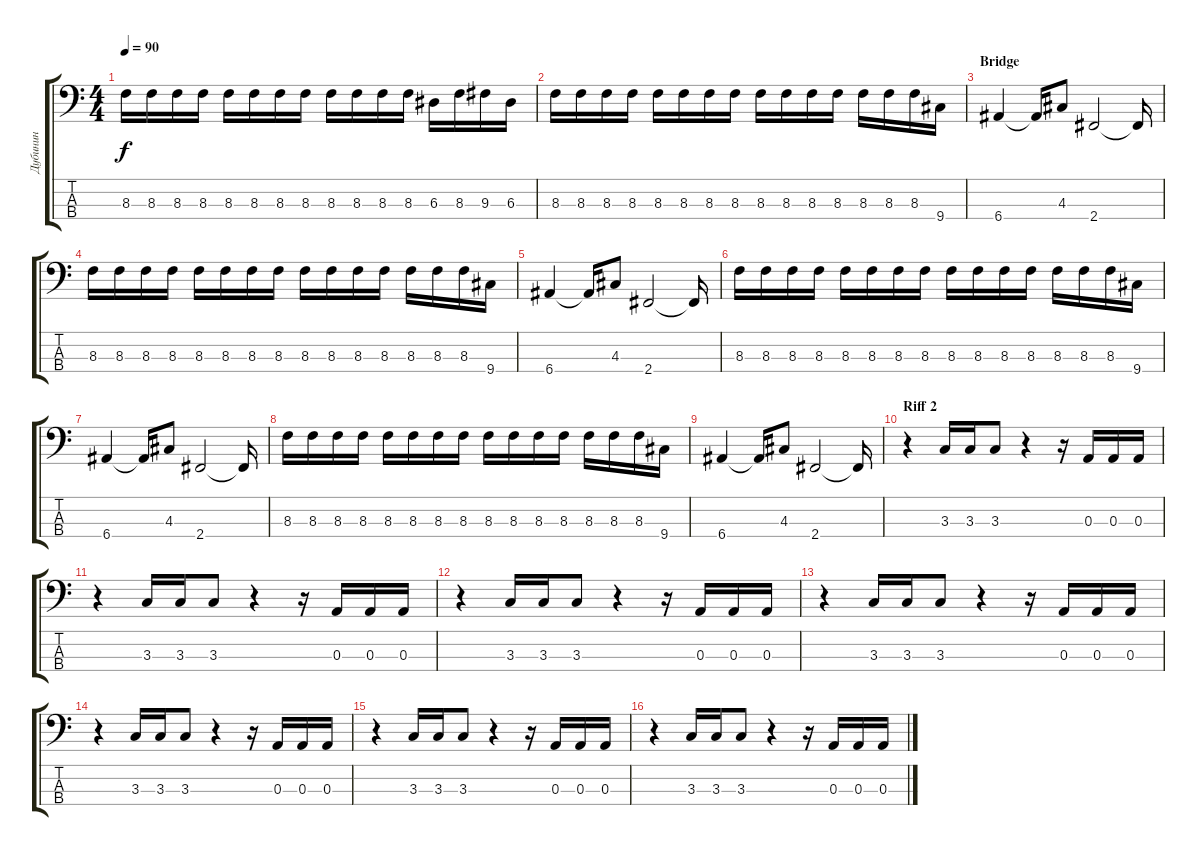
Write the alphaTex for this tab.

\track ("Дубинин" "Дубинин") {instrument acousticguitarnylon}
\staff {score tabs}
\tuning (G2 D2 A1 E1) {hide}
\ts (4 4)
\tempo 90
\clef f4
\ks c
8.3.16{dy f volume 13 instrument acousticguitarnylon} 8.3.16 8.3.16 8.3.16 8.3.16 8.3.16 8.3.16 8.3.16 8.3.16 8.3.16 8.3.16 8.3.16 6.3.16 8.3.16 9.3.16 6.3.16 |
8.3.16{volume 13 instrument acousticguitarnylon} 8.3.16 8.3.16 8.3.16 8.3.16 8.3.16 8.3.16 8.3.16 8.3.16 8.3.16 8.3.16 8.3.16 8.3.16 8.3.16 8.3.16 9.4.16 |
\section ("" "Bridge")
6.4.4 6.4{t}.16 4.3.8 2.4.2 2.4{t}.16 |
8.3.16 8.3.16 8.3.16 8.3.16 8.3.16 8.3.16 8.3.16 8.3.16 8.3.16 8.3.16 8.3.16 8.3.16 8.3.16 8.3.16 8.3.16 9.4.16 |
6.4.4 6.4{t}.16 4.3.8 2.4.2 2.4{t}.16 |
8.3.16 8.3.16 8.3.16 8.3.16 8.3.16 8.3.16 8.3.16 8.3.16 8.3.16 8.3.16 8.3.16 8.3.16 8.3.16 8.3.16 8.3.16 9.4.16 |
6.4.4 6.4{t}.16 4.3.8 2.4.2 2.4{t}.16 |
8.3.16 8.3.16 8.3.16 8.3.16 8.3.16 8.3.16 8.3.16 8.3.16 8.3.16 8.3.16 8.3.16 8.3.16 8.3.16 8.3.16 8.3.16 9.4.16 |
6.4.4 6.4{t}.16 4.3.8 2.4.2 2.4{t}.16 |
\section ("" "Riff 2")
r.4{volume 10 instrument acousticguitarnylon} 3.3.16 3.3.16 3.3.8 r.4 r.16 0.3.16 0.3.16 0.3.16 |
r.4{volume 10 instrument acousticguitarnylon} 3.3.16 3.3.16 3.3.8 r.4 r.16 0.3.16 0.3.16 0.3.16 |
r.4{volume 10 instrument acousticguitarnylon} 3.3.16 3.3.16 3.3.8 r.4 r.16 0.3.16 0.3.16 0.3.16 |
r.4{volume 10 instrument acousticguitarnylon} 3.3.16 3.3.16 3.3.8 r.4 r.16 0.3.16 0.3.16 0.3.16 |
r.4{volume 10 instrument acousticguitarnylon} 3.3.16 3.3.16 3.3.8 r.4 r.16 0.3.16 0.3.16 0.3.16 |
r.4{volume 10 instrument acousticguitarnylon} 3.3.16 3.3.16 3.3.8 r.4 r.16 0.3.16 0.3.16 0.3.16 |
r.4{volume 10 instrument acousticguitarnylon} 3.3.16 3.3.16 3.3.8 r.4 r.16 0.3.16 0.3.16 0.3.16
